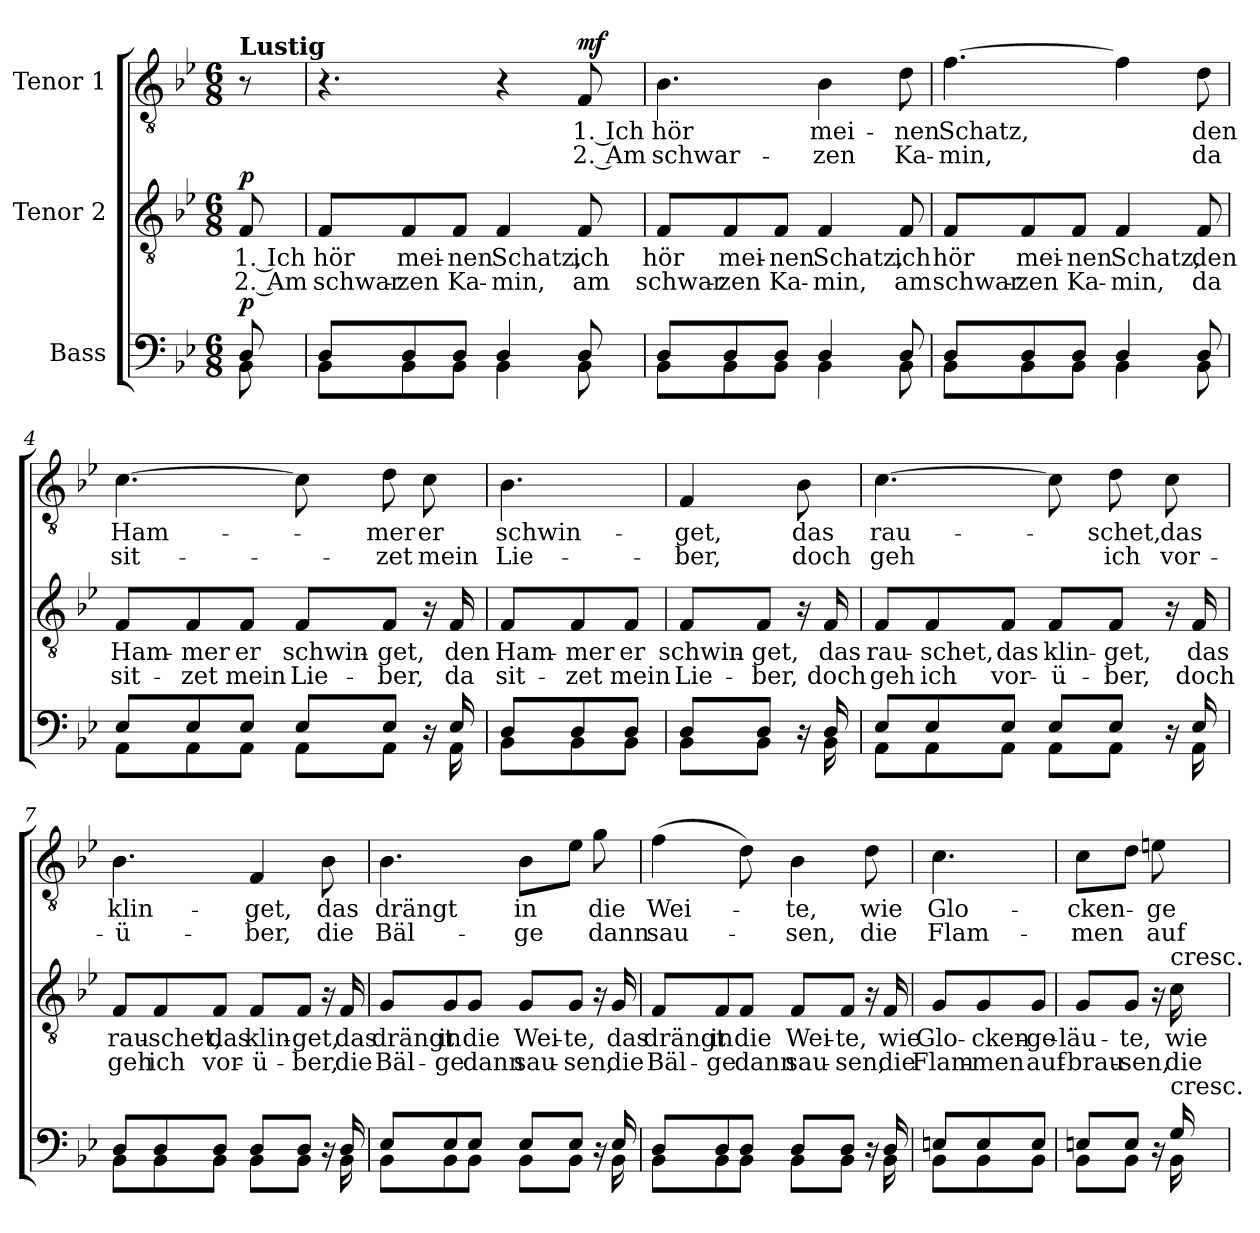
**kern	**dynam	**kern	**text	**text	**dynam	**kern	**text	**text	**dynam
*part3	*part3	*part2	*part2	*part2	*part2	*part1	*part1	*part1	*part1
*staff3	*staff3	*staff2	*staff2	*staff2	*staff2	*staff1	*staff1	*staff1	*staff1
*I"Bass	*	*I"Tenor 2	*	*	*	*I"Tenor 1	*	*	*
*clefF4	*	*clefGv2	*	*	*	*clefGv2	*	*	*
*k[b-e-]	*	*k[b-e-]	*	*	*	*k[b-e-]	*	*	*
*M6/8	*	*M6/8	*	*	*	*M6/8	*	*	*
=	=	=	=	=	=	=	=	=	=
*^	*	*	*	*	*	*	*	*	*
!	!	!	!	!	!	!	!LO:TX:a:B:t=Lustig	!	!	!
!	!	!LO:DY:a	!	!LO:LY:b	!LO:LY:b	!LO:DY:a	!	!	!	!
8D/	8BB-\	p	8F/	1. Ich	2. Am	p	8r	.	.	.
=1	=1	=1	=1	=1	=1	=1	=1	=1	=1	=1
!	!	!	!	!LO:LY:b	!LO:LY:b	!	!	!	!	!
8D/L	8BB-\L	.	8F/L	hör	schwar-	.	4.r	.	.	.
!	!	!	!	!LO:LY:b	!LO:LY:b	!	!	!	!	!
8D/	8BB-\	.	8F/	mei-	-zen	.	.	.	.	.
!	!	!	!	!LO:LY:b	!LO:LY:b	!	!	!	!	!
8D/J	8BB-\J	.	8F/J	-nen	Ka-	.	.	.	.	.
!	!	!	!	!LO:LY:b	!LO:LY:b	!	!	!	!	!
4D/	4BB-\	.	4F/	Schatz,	-min,	.	4r	.	.	.
!	!	!	!	!LO:LY:b	!LO:LY:b	!	!	!LO:LY:b	!LO:LY:b	!LO:DY:a
8D/	8BB-\	.	8F/	ich	am	.	8F/	1. Ich	2. Am	mf
=2	=2	=2	=2	=2	=2	=2	=2	=2	=2	=2
!	!	!	!	!LO:LY:b	!LO:LY:b	!	!	!LO:LY:b	!LO:LY:b	!
8D/L	8BB-\L	.	8F/L	hör	schwar-	.	4.B-\	hör	schwar-	.
!	!	!	!	!LO:LY:b	!LO:LY:b	!	!	!	!	!
8D/	8BB-\	.	8F/	mei-	-zen	.	.	.	.	.
!	!	!	!	!LO:LY:b	!LO:LY:b	!	!	!	!	!
8D/J	8BB-\J	.	8F/J	-nen	Ka-	.	.	.	.	.
!	!	!	!	!LO:LY:b	!LO:LY:b	!	!	!LO:LY:b	!LO:LY:b	!
4D/	4BB-\	.	4F/	Schatz,	-min,	.	4B-\	mei-	-zen	.
!	!	!	!	!LO:LY:b	!LO:LY:b	!	!	!LO:LY:b	!LO:LY:b	!
8D/	8BB-\	.	8F/	ich	am	.	8d\	-nen	Ka-	.
!!LO:LB:g=z
=3	=3	=3	=3	=3	=3	=3	=3	=3	=3	=3
!	!	!	!	!LO:LY:b	!LO:LY:b	!	!	!LO:LY:b	!LO:LY:b	!
8D/L	8BB-\L	.	8F/L	hör	schwar-	.	[4.f\	Schatz,	-min,	.
!	!	!	!	!LO:LY:b	!LO:LY:b	!	!	!	!	!
8D/	8BB-\	.	8F/	mei-	-zen	.	.	.	.	.
!	!	!	!	!LO:LY:b	!LO:LY:b	!	!	!	!	!
8D/J	8BB-\J	.	8F/J	-nen	Ka-	.	.	.	.	.
!	!	!	!	!LO:LY:b	!LO:LY:b	!	!	!	!	!
4D/	4BB-\	.	4F/	Schatz,	-min,	.	4f\]	.	.	.
!	!	!	!	!LO:LY:b	!LO:LY:b	!	!	!LO:LY:b	!LO:LY:b	!
8D/	8BB-\	.	8F/	den	da	.	8d\	den	da	.
=4	=4	=4	=4	=4	=4	=4	=4	=4	=4	=4
!	!	!	!	!LO:LY:b	!LO:LY:b	!	!	!LO:LY:b	!LO:LY:b	!
8E-/L	8AA\L	.	8F/L	Ham-	sit-	.	[4.c\	Ham-	sit-	.
!	!	!	!	!LO:LY:b	!LO:LY:b	!	!	!	!	!
8E-/	8AA\	.	8F/	-mer	-zet	.	.	.	.	.
!	!	!	!	!LO:LY:b	!LO:LY:b	!	!	!	!	!
8E-/J	8AA\J	.	8F/J	er	mein	.	.	.	.	.
!	!	!	!	!LO:LY:b	!LO:LY:b	!	!	!	!	!
8E-/L	8AA\L	.	8F/L	schwin-	Lie-	.	8c\]	.	.	.
!	!	!	!	!LO:LY:b	!LO:LY:b	!	!	!LO:LY:b	!LO:LY:b	!
8E-/J	8AA\J	.	8F/J	-get,	-ber,	.	8d\	-mer	-zet	.
!	!	!	!	!	!	!	!	!LO:LY:b	!LO:LY:b	!
16r	16ryy	.	16r	.	.	.	8c\	er	mein	.
!	!	!	!	!LO:LY:b	!LO:LY:b	!	!	!	!	!
16E-/	16AA\	.	16F/	den	da	.	.	.	.	.
=5	=5	=5	=5	=5	=5	=5	=5	=5	=5	=5
!	!	!	!	!LO:LY:b	!LO:LY:b	!	!	!LO:LY:b	!LO:LY:b	!
8D/L	8BB-\L	.	8F/L	Ham-	sit-	.	4.B-\	schwin-	Lie-	.
!	!	!	!	!LO:LY:b	!LO:LY:b	!	!	!	!	!
8D/	8BB-\	.	8F/	-mer	-zet	.	.	.	.	.
!	!	!	!	!LO:LY:b	!LO:LY:b	!	!	!	!	!
8D/J	8BB-\J	.	8F/J	er	mein	.	.	.	.	.
!!LO:LB:g=z
=5X1	=5X1	=5X1	=5X1	=5X1	=5X1	=5X1	=5X1	=5X1	=5X1	=5X1
!	!	!	!	!LO:LY:b	!LO:LY:b	!	!	!LO:LY:b	!LO:LY:b	!
8D/L	8BB-\L	.	8F/L	schwin-	Lie-	.	4F/	-get,	-ber,	.
!	!	!	!	!LO:LY:b	!LO:LY:b	!	!	!	!	!
8D/J	8BB-\J	.	8F/J	-get,	-ber,	.	.	.	.	.
!	!	!	!	!	!	!	!	!LO:LY:b	!LO:LY:b	!
16r	16ryy	.	16r	.	.	.	8B-\	das	doch	.
!	!	!	!	!LO:LY:b	!LO:LY:b	!	!	!	!	!
16D/	16BB-\	.	16F/	das	doch	.	.	.	.	.
=6	=6	=6	=6	=6	=6	=6	=6	=6	=6	=6
!	!	!	!	!LO:LY:b	!LO:LY:b	!	!	!LO:LY:b	!LO:LY:b	!
8E-/L	8AA\L	.	8F/L	rau-	geh	.	[4.c\	rau-	geh	.
!	!	!	!	!LO:LY:b	!LO:LY:b	!	!	!	!	!
8E-/	8AA\	.	8F/	-schet,	ich	.	.	.	.	.
!	!	!	!	!LO:LY:b	!LO:LY:b	!	!	!	!	!
8E-/J	8AA\J	.	8F/J	das	vor-	.	.	.	.	.
!	!	!	!	!LO:LY:b	!LO:LY:b	!	!	!	!	!
8E-/L	8AA\L	.	8F/L	klin-	-ü-	.	8c\]	.	.	.
!	!	!	!	!LO:LY:b	!LO:LY:b	!	!	!LO:LY:b	!LO:LY:b	!
8E-/J	8AA\J	.	8F/J	-get,	-ber,	.	8d\	-schet,	ich	.
!	!	!	!	!	!	!	!	!LO:LY:b	!LO:LY:b	!
16r	16ryy	.	16r	.	.	.	8c\	das	vor-	.
!	!	!	!	!LO:LY:b	!LO:LY:b	!	!	!	!	!
16E-/	16AA\	.	16F/	das	doch	.	.	.	.	.
=7	=7	=7	=7	=7	=7	=7	=7	=7	=7	=7
!	!	!	!	!LO:LY:b	!LO:LY:b	!	!	!LO:LY:b	!LO:LY:b	!
8D/L	8BB-\L	.	8F/L	rau-	geh	.	4.B-\	klin-	-ü-	.
!	!	!	!	!LO:LY:b	!LO:LY:b	!	!	!	!	!
8D/	8BB-\	.	8F/	-schet,	ich	.	.	.	.	.
!	!	!	!	!LO:LY:b	!LO:LY:b	!	!	!	!	!
8D/J	8BB-\J	.	8F/J	das	vor-	.	.	.	.	.
!	!	!	!	!LO:LY:b	!LO:LY:b	!	!	!LO:LY:b	!LO:LY:b	!
8D/L	8BB-\L	.	8F/L	klin-	-ü-	.	4F/	-get,	-ber,	.
!	!	!	!	!LO:LY:b	!LO:LY:b	!	!	!	!	!
8D/J	8BB-\J	.	8F/J	-get,	-ber,	.	.	.	.	.
!	!	!	!	!	!	!	!	!LO:LY:b	!LO:LY:b	!
16r	16ryy	.	16r	.	.	.	8B-\	das	die	.
!	!	!	!	!LO:LY:b	!LO:LY:b	!	!	!	!	!
16D/	16BB-\	.	16F/	das	die	.	.	.	.	.
!!LO:LB:g=z
=8	=8	=8	=8	=8	=8	=8	=8	=8	=8	=8
!	!	!	!	!LO:LY:b	!LO:LY:b	!	!	!LO:LY:b	!LO:LY:b	!
8E-/L	8BB-\L	.	8G/L	drängt	Bäl-	.	4.B-\	drängt	Bäl-	.
!	!	!	!	!LO:LY:b	!LO:LY:b	!	!	!	!	!
8E-/	8BB-\	.	8G/	in	-ge	.	.	.	.	.
!	!	!	!	!LO:LY:b	!LO:LY:b	!	!	!	!	!
8E-/J	8BB-\J	.	8G/J	die	dann	.	.	.	.	.
!	!	!	!	!LO:LY:b	!LO:LY:b	!	!	!LO:LY:b	!LO:LY:b	!
8E-/L	8BB-\L	.	8G/L	Wei-	sau-	.	8B-\L	in	-ge	.
!	!	!	!	!LO:LY:b	!LO:LY:b	!	!	!	!	!
8E-/J	8BB-\J	.	8G/J	-te,	-sen,	.	8e-\J	.	.	.
!	!	!	!	!	!	!	!	!LO:LY:b	!LO:LY:b	!
16r	16ryy	.	16r	.	.	.	8g\	die	dann	.
!	!	!	!	!LO:LY:b	!LO:LY:b	!	!	!	!	!
16E-/	16BB-\	.	16G/	das	die	.	.	.	.	.
=9	=9	=9	=9	=9	=9	=9	=9	=9	=9	=9
!	!	!	!	!LO:LY:b	!LO:LY:b	!	!	!LO:LY:b	!LO:LY:b	!
8D/L	8BB-\L	.	8F/L	drängt	Bäl-	.	(4f\	Wei-	sau-	.
!	!	!	!	!LO:LY:b	!LO:LY:b	!	!	!	!	!
8D/	8BB-\	.	8F/	in	-ge	.	.	.	.	.
!	!	!	!	!LO:LY:b	!LO:LY:b	!	!	!	!	!
8D/J	8BB-\J	.	8F/J	die	dann	.	8d\)	.	.	.
!	!	!	!	!LO:LY:b	!LO:LY:b	!	!	!LO:LY:b	!LO:LY:b	!
8D/L	8BB-\L	.	8F/L	Wei-	sau-	.	4B-\	-te,	-sen,	.
!	!	!	!	!LO:LY:b	!LO:LY:b	!	!	!	!	!
8D/J	8BB-\J	.	8F/J	-te,	-sen,	.	.	.	.	.
!	!	!	!	!	!	!	!	!LO:LY:b	!LO:LY:b	!
16r	16ryy	.	16r	.	.	.	8d\	wie	die	.
!	!	!	!	!LO:LY:b	!LO:LY:b	!	!	!	!	!
16D/	16BB-\	.	16F/	wie	die	.	.	.	.	.
=10	=10	=10	=10	=10	=10	=10	=10	=10	=10	=10
!	!	!	!	!LO:LY:b	!LO:LY:b	!	!	!LO:LY:b	!LO:LY:b	!
8En/L	8BB-\L	.	8G/L	Glo-	Flam-	.	4.c\	Glo-	Flam-	.
!	!	!	!	!LO:LY:b	!LO:LY:b	!	!	!	!	!
8E/	8BB-\	.	8G/	-cken-	-men	.	.	.	.	.
!	!	!	!	!LO:LY:b	!LO:LY:b	!	!	!	!	!
8E/J	8BB-\J	.	8G/J	-ge-	auf-	.	.	.	.	.
!!LO:PB:g=z
=10X2	=10X2	=10X2	=10X2	=10X2	=10X2	=10X2	=10X2	=10X2	=10X2	=10X2
!	!	!	!	!LO:LY:b	!LO:LY:b	!	!	!LO:LY:b	!LO:LY:b	!
8En/L	8BB-\L	.	8G/L	-läu-	-brau-	.	8c\L	-cken-	-men	.
!	!	!	!	!LO:LY:b	!LO:LY:b	!	!	!	!	!
8E/J	8BB-\J	.	8G/J	-te,	-sen,	.	8d\J	.	.	.
!	!	!	!	!	!	!	!	!LO:LY:b	!LO:LY:b	!
16r	16ryy	.	16r	.	.	.	8en\	-ge-	auf-	.
!	!	!	!LO:TX:a:t=cresc.	!	!	!	!	!	!	!
!LO:TX:a:t=cresc.	!	!	!	!	!	!	!	!	!	!
!	!	!	!	!LO:LY:b	!LO:LY:b	!	!	!	!	!
16G/	16BB-\	.	16c\	wie	die	.	.	.	.	.
*v	*v	*	*	*	*	*	*	*	*	*
=	=	=	=	=	=	=	=	=	=
*-	*-	*-	*-	*-	*-	*-	*-	*-	*-
